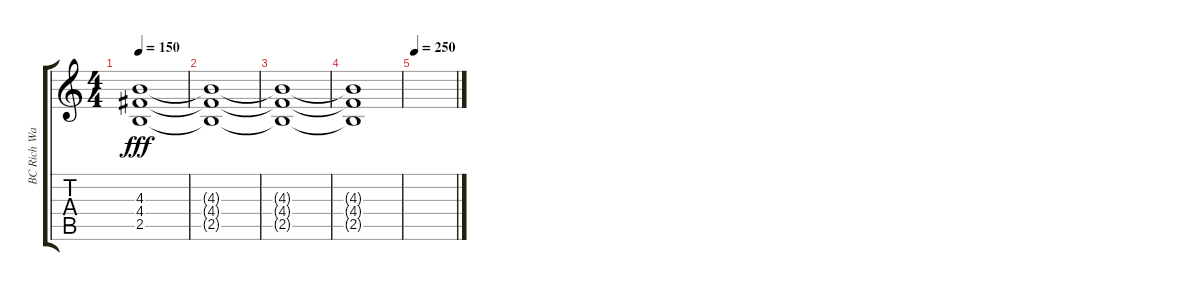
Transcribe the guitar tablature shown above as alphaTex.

\track ("BC Rich Warlock NJ Neck Thru w/ F.Rose" "BC Rich Wa") {instrument distortionguitar}
\staff {score tabs}
\tuning (E4 B3 G3 D3 A2 E2) {hide}
\ts (4 4)
\tempo 150
\clef g2
\ks c
(4.3 4.4 2.5).1{dy fff} |
(4.3{t} 4.4{t} 2.5{t}).1 |
(4.3{t} 4.4{t} 2.5{t}).1 |
(4.3{t} 4.4{t} 2.5{t}).1 |
\tempo 250
